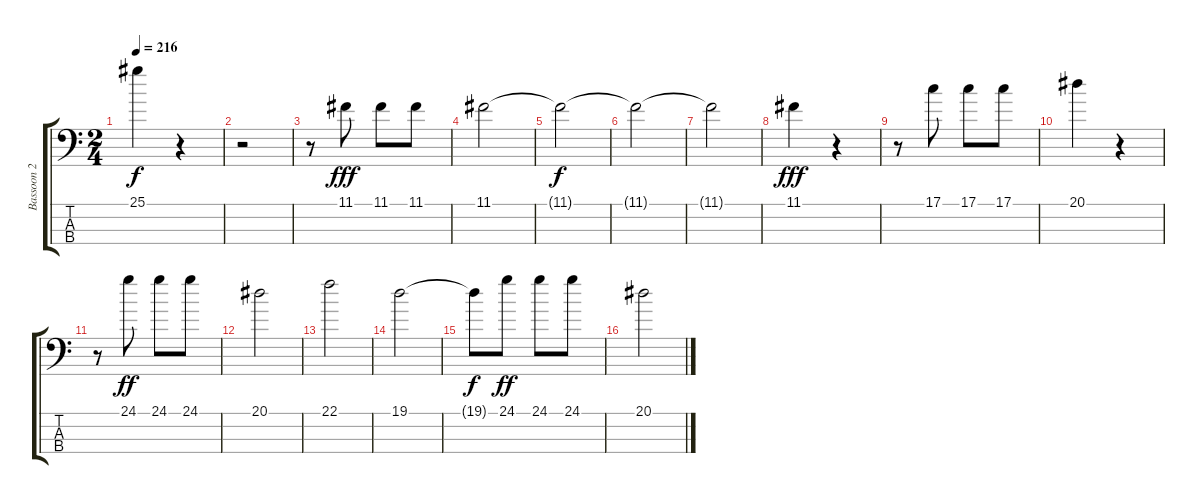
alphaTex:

\track ("Bassoon 2" "Bassoon 2") {instrument acousticguitarnylon}
\staff {score tabs}
\tuning (G2 D2 A1 E1) {hide}
\ts (2 4)
\tempo 216
\clef f4
\ks c
25.1.4{dy f} r.4 |
r.2 |
r.8 11.1.8{dy fff} 11.1.8 11.1.8 |
11.1.2 |
11.1{t}.2{dy f} |
11.1{t}.2 |
11.1{t}.2 |
11.1.4{dy fff} r.4 |
r.8 17.1.8 17.1.8 17.1.8 |
20.1.4 r.4 |
r.8 24.1.8{dy ff} 24.1.8 24.1.8 |
20.1.2 |
22.1.2 |
19.1.2 |
19.1{t}.8{dy f} 24.1.8{dy ff} 24.1.8 24.1.8 |
20.1.2
